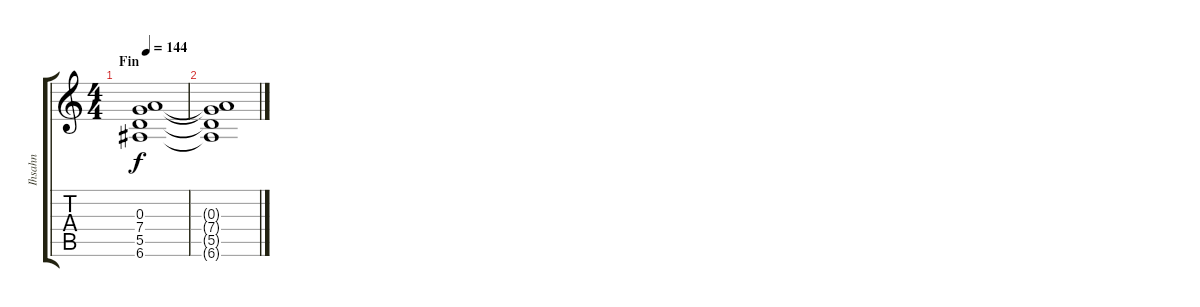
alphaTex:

\track ("Ihsahn" "Ihsahn") {instrument distortionguitar}
\staff {score tabs}
\tuning (E4 B3 G3 D3 A2 E2) {hide}
\ts (4 4)
\section ("" "Fin")
\tempo 144
\clef g2
\ks c
(0.3 7.4 5.5 6.6).1{dy f} |
(0.3{t} 7.4{t} 5.5{t} 6.6{t}).1
